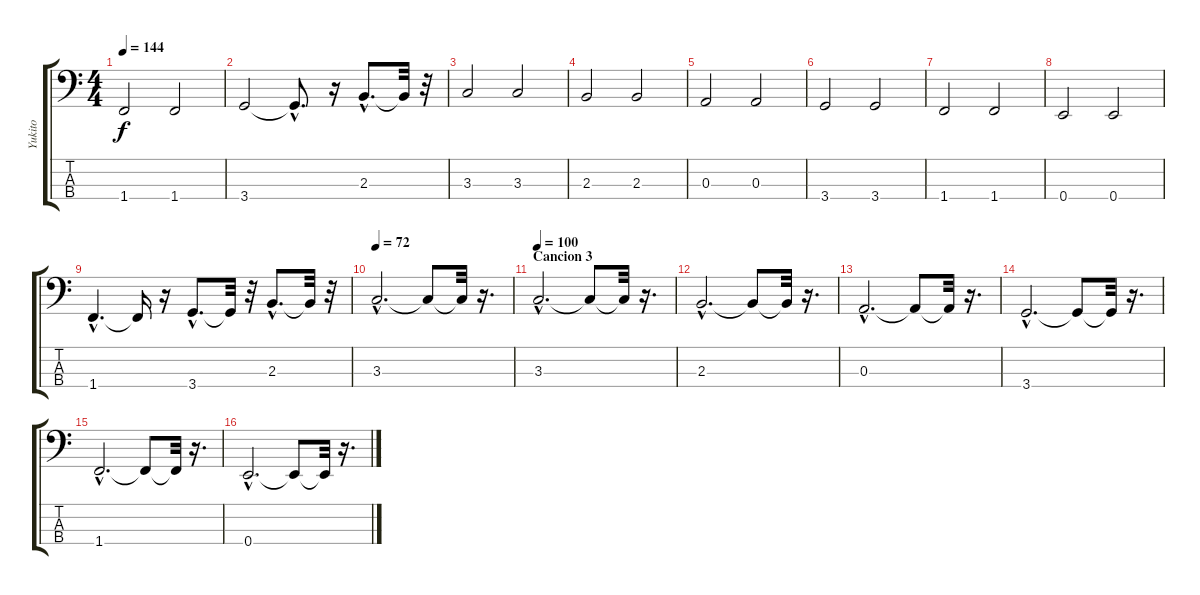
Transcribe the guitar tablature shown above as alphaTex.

\track ("Yukito" "Yukito") {instrument electricbassfinger}
\staff {score tabs}
\tuning (G2 D2 A1 E1) {hide}
\ts (4 4)
\tempo 144
\clef f4
\ks c
1.4.2{dy f} 1.4.2 |
3.4.2 3.4{hac t}.8{d} r.16 2.3{hac}.8{d} 2.3{t}.32 r.32 |
3.3.2 3.3.2 |
2.3.2 2.3.2 |
0.3.2 0.3.2 |
3.4.2 3.4.2 |
1.4.2 1.4.2 |
0.4.2 0.4.2 |
1.4{hac}.4{d} 1.4{t}.16 r.16 3.4{hac}.8{d} 3.4{t}.32 r.32 2.3{hac}.8{d} 2.3{t}.32 r.32 |
\tempo 72
3.3{hac}.2{d} 3.3{t}.8 3.3{t}.32 r.16{d} |
\section ("" "Cancion 3")
\tempo 100
3.3{hac}.2{d} 3.3{t}.8 3.3{t}.32 r.16{d} |
2.3{hac}.2{d} 2.3{t}.8 2.3{t}.32 r.16{d} |
0.3{hac}.2{d} 0.3{t}.8 0.3{t}.32 r.16{d} |
3.4{hac}.2{d} 3.4{t}.8 3.4{t}.32 r.16{d} |
1.4{hac}.2{d} 1.4{t}.8 1.4{t}.32 r.16{d} |
0.4{hac}.2{d} 0.4{t}.8 0.4{t}.32 r.16{d}
